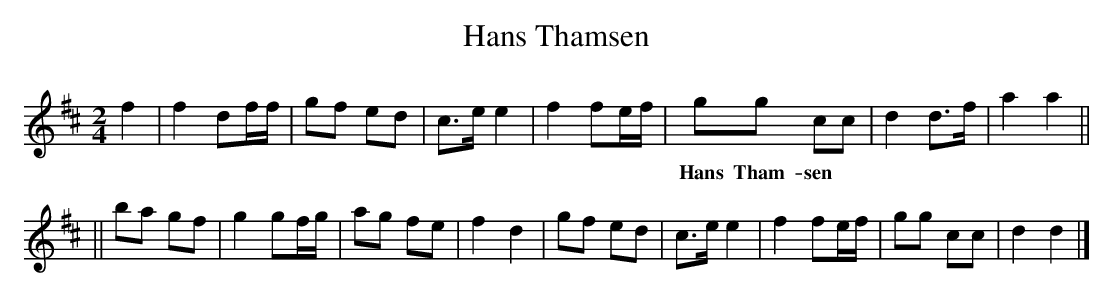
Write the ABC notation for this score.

X:1
T: Hans Thamsen
M: 2/4
L: 1/16
K: D
f4 | f4 d2ff | g2f2 e2d2 | c3e e4 | f4 f2ef \
   | g2g2 c2c2 | d4 d3f | a4 a4 ||
w: Hans Tham-sen
|| b2a2 g2f2 | g4 g2fg | a2g2 f2e2 | f4 d4 \
 | g2f2 e2d2 | c3e e4 | f4 f2ef | g2g2 c2c2 | d4 d4 |]
